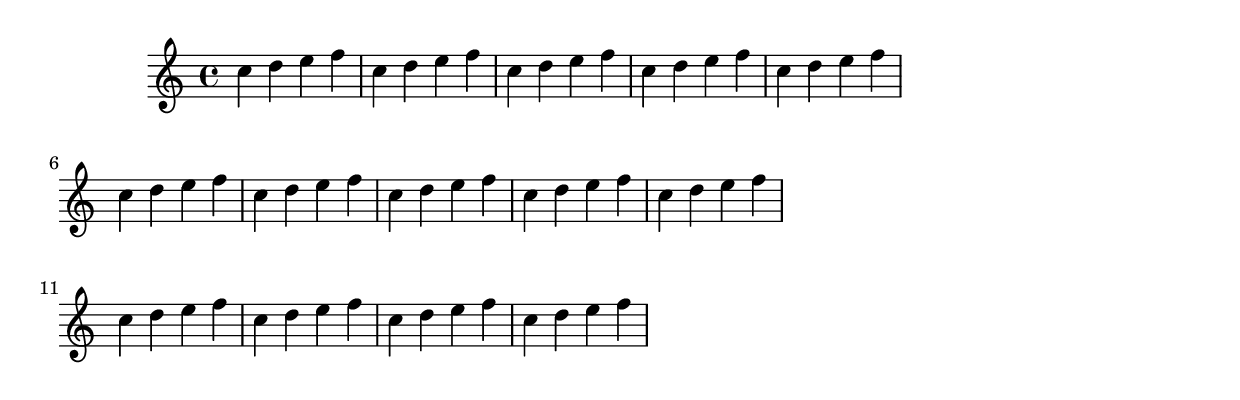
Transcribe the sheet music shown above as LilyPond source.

%% Do not edit this file; it is auto-generated from LSR http://lsr.dsi.unimi.it
%% This file is in the public domain.
\version "2.11.64"

\header {
  lsrtags = "keyboards"

  texidoces = "
Los símbolos específicos de acordeón discanto se escriben mediante
@code{\\markup}.  Se puede trucar la colocación vertical de los
símbolos modificando los argumentos de @code{\\raise}.

"
  doctitlees = "Símbolos de acordeón discanto"
  
  doctitlede = "Symbole für Akkordeon-Diskantregister"
  texidocde = "
Diskantregister für Akkordeon können mit @code{\\markup} dargestellt werden.
Die vertikale Position der einzelnen Elemente werden mit @code{\\raise}
angepasst.
"

  texidoc = "
Accordion discant-specific symbols are added using @code{\\markup}. The
vertical placement of the symbols can be tweaked by changing the
@code{\\raise} arguments.



"
  doctitle = "Accordion-discant symbols"
} % begin verbatim

discant = \markup {
  \musicglyph #"accordion.accDiscant"
}
dot = \markup {
  \musicglyph #"accordion.accDot"
}

\layout { ragged-right = ##t }

% 16 voets register
accBasson = ^\markup {
  \combine
  \discant
  \raise #0.5 \dot
}

% een korig 8 en 16 voets register
accBandon = ^\markup {
  \combine
    \discant
    \combine
      \raise #0.5 \dot
      \raise #1.5 \dot
}

accVCello = ^\markup {
  \combine
    \discant
    \combine
      \raise #0.5 \dot
      \combine
        \raise #1.5 \dot
        \translate #'(1 . 0) \raise #1.5 \dot
}

% 4-8-16 voets register
accHarmon = ^\markup {
  \combine
    \discant
    \combine
      \raise #0.5 \dot
      \combine
        \raise #1.5 \dot
        \raise #2.5 \dot
}

accTrombon = ^\markup {
  \combine
    \discant
    \combine
      \raise #0.5 \dot
      \combine
        \raise #1.5 \dot
        \combine
          \translate #'(1 . 0) \raise #1.5 \dot
          \translate #'(-1 . 0) \raise #1.5 \dot
}

% eenkorig 4 en 16 voets register
accOrgan = ^\markup {
  \combine
    \discant
    \combine
      \raise #0.5 \dot
      \raise #2.5 \dot
}

accMaster = ^\markup {
  \combine
    \discant
    \combine
      \raise #0.5 \dot
      \combine
        \raise #1.5 \dot
        \combine
          \translate #'(1 . 0) \raise #1.5 \dot
          \combine
            \translate #'(-1 . 0) \raise #1.5 \dot
            \raise #2.5 \dot
}

accAccord = ^\markup {
  \combine
    \discant
    \combine
      \raise #1.5 \dot
      \combine
        \translate #'(1 . 0) \raise #1.5 \dot
        \combine
          \translate #'(-1 . 0) \raise #1.5 \dot
          \raise #2.5 \dot
}

accMusette = ^\markup {
  \combine
    \discant
    \combine
      \raise #1.5 \dot
      \combine
        \translate #'(1 . 0) \raise #1.5 \dot
        \translate #'(-1 . 0) \raise #1.5 \dot
}

accCeleste = ^\markup {
  \combine
    \discant
    \combine
      \raise #1.5 \dot
      \translate #'(-1 . 0) \raise #1.5 \dot
}

accOboe = ^\markup {
  \combine
    \discant
    \combine
      \raise #1.5 \dot
      \raise #2.5 \dot
}

accClarin = ^\markup {
  \combine
    \discant
    \raise #1.5 \dot
}

accPiccolo = ^\markup {
    \combine
       \discant 
       \raise #2.5 \dot
}

accViolin = ^\markup {
  \combine
    \discant
    \combine
      \raise #1.5 \dot
      \combine
        \translate #'(1 . 0) \raise #1.5 \dot
        \raise #2.5 \dot
}

\relative c'' {
  c4 d\accBasson e f
  c4 d\accBandon e f
  c4 d\accVCello e f
  c4 d\accHarmon e f
  c4 d\accTrombon e f
  \break
  c4 d\accOrgan e f
  c4 d\accMaster e f
  c4 d\accAccord e f
  c4 d\accMusette e f
  c4 d\accCeleste e f
  \break
  c4 d\accOboe e f
  c4 d\accClarin e f
  c4 d\accPiccolo e f
  c4 d\accViolin e f
}
